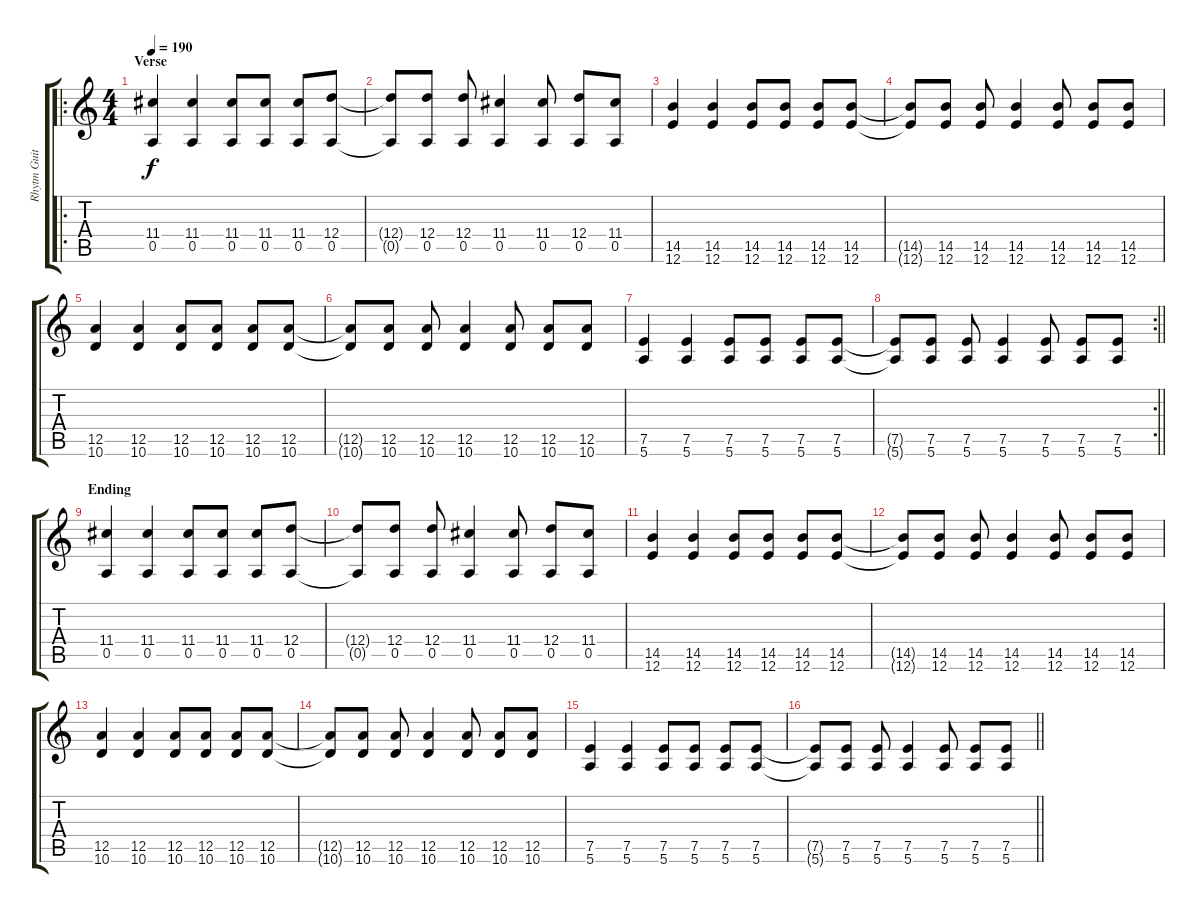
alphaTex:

\track ("Rhytm Guitar" "Rhytm Guit") {instrument distortionguitar}
\staff {score tabs}
\tuning (E4 B3 G3 D3 A2 E2) {hide}
\ro
\ts (4 4)
\section ("" "Verse")
\tempo 190
\clef g2
\ks c
(11.4 0.5).4{dy f} (11.4 0.5).4 (11.4 0.5).8 (11.4 0.5).8 (11.4 0.5).8 (12.4 0.5).8 |
(12.4{t} 0.5{t}).8 (12.4 0.5).8 (12.4 0.5).8 (11.4 0.5).4 (11.4 0.5).8 (12.4 0.5).8 (11.4 0.5).8 |
(14.5 12.6).4 (14.5 12.6).4 (14.5 12.6).8 (14.5 12.6).8 (14.5 12.6).8 (14.5 12.6).8 |
(14.5{t} 12.6{t}).8 (14.5 12.6).8 (14.5 12.6).8 (14.5 12.6).4 (14.5 12.6).8 (14.5 12.6).8 (14.5 12.6).8 |
(12.5 10.6).4 (12.5 10.6).4 (12.5 10.6).8 (12.5 10.6).8 (12.5 10.6).8 (12.5 10.6).8 |
(12.5{t} 10.6{t}).8 (12.5 10.6).8 (12.5 10.6).8 (12.5 10.6).4 (12.5 10.6).8 (12.5 10.6).8 (12.5 10.6).8 |
(7.5 5.6).4 (7.5 5.6).4 (7.5 5.6).8 (7.5 5.6).8 (7.5 5.6).8 (7.5 5.6).8 |
\rc 2
\barLineRight lightlight
(7.5{t} 5.6{t}).8 (7.5 5.6).8 (7.5 5.6).8 (7.5 5.6).4 (7.5 5.6).8 (7.5 5.6).8 (7.5 5.6).8 |
\section ("" "Ending")
(11.4 0.5).4 (11.4 0.5).4 (11.4 0.5).8 (11.4 0.5).8 (11.4 0.5).8 (12.4 0.5).8 |
(12.4{t} 0.5{t}).8 (12.4 0.5).8 (12.4 0.5).8 (11.4 0.5).4 (11.4 0.5).8 (12.4 0.5).8 (11.4 0.5).8 |
(14.5 12.6).4 (14.5 12.6).4 (14.5 12.6).8 (14.5 12.6).8 (14.5 12.6).8 (14.5 12.6).8 |
(14.5{t} 12.6{t}).8 (14.5 12.6).8 (14.5 12.6).8 (14.5 12.6).4 (14.5 12.6).8 (14.5 12.6).8 (14.5 12.6).8 |
(12.5 10.6).4 (12.5 10.6).4 (12.5 10.6).8 (12.5 10.6).8 (12.5 10.6).8 (12.5 10.6).8 |
(12.5{t} 10.6{t}).8 (12.5 10.6).8 (12.5 10.6).8 (12.5 10.6).4 (12.5 10.6).8 (12.5 10.6).8 (12.5 10.6).8 |
(7.5 5.6).4 (7.5 5.6).4 (7.5 5.6).8 (7.5 5.6).8 (7.5 5.6).8 (7.5 5.6).8 |
\barLineRight lightlight
(7.5{t} 5.6{t}).8 (7.5 5.6).8 (7.5 5.6).8 (7.5 5.6).4 (7.5 5.6).8 (7.5 5.6).8 (7.5 5.6).8
